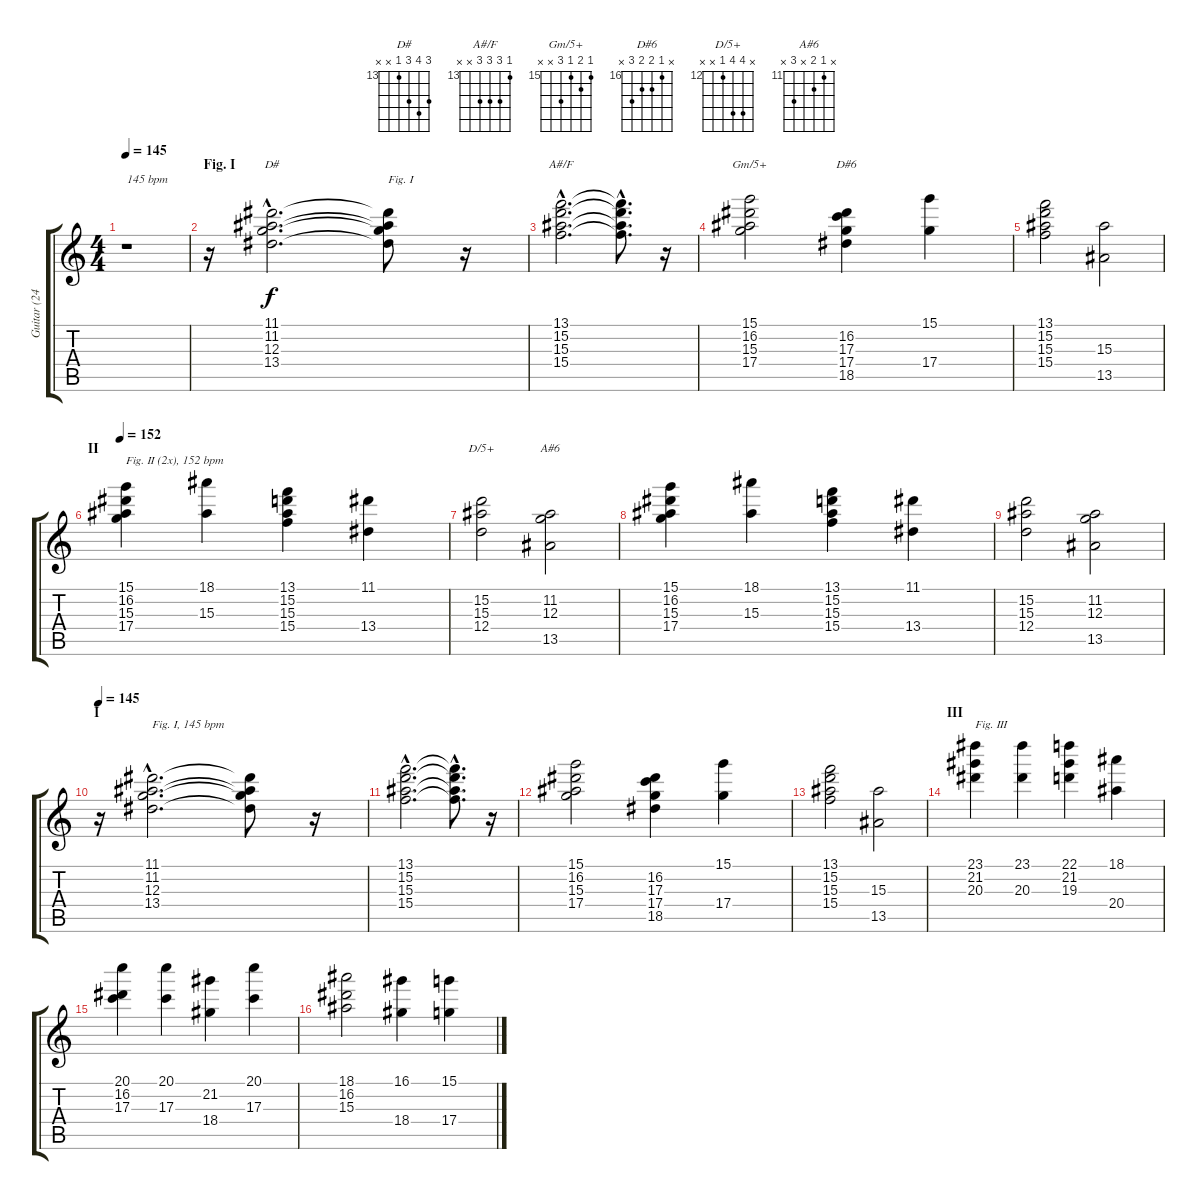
\track ("Guitar (24-fret)" "Guitar (24") {instrument overdrivenguitar}
\staff {score tabs}
\tuning (E4 B3 G3 D3 A2 E2) {hide}
\chord ("D#" 15 16 15 13 x x) {firstfret 13}
\chord ("A#/F" 13 15 15 15 x x) {firstfret 13}
\chord ("Gm/5+" 15 16 15 17 x x) {firstfret 15}
\chord ("D#6" x 16 17 17 18 x) {firstfret 16}
\chord ("D/5+" x 15 15 12 x x) {firstfret 12}
\chord ("A#6" x 11 12 x 13 x) {firstfret 11}
\ts (4 4)
\tempo 145
\clef g2
\ks c
r.1{txt "145 bpm" dy f instrument overdrivenguitar} |
\section ("" "Fig. I")
r.16 (11.1{hac} 11.2{hac} 12.3{hac} 13.4{hac}).2{d ch "D#"} (11.1{t} 11.2{t} 12.3{t} 13.4{t}).8{txt "Fig. I"} r.16 |
(13.1{hac} 15.2{hac} 15.3{hac} 15.4{hac}).2{d ch "A#/F"} (13.1{hac t} 15.2{hac t} 15.3{hac t} 15.4{hac t}).8{d} r.16 |
(15.1 16.2 15.3 17.4).2{ch "Gm/5+"} (16.2 17.3 17.4 18.5).4{ch "D#6"} (15.1 17.4).4 |
(13.1 15.2 15.3 15.4).2 (15.3 13.5).2 |
\section ("" "II")
\tempo 152
(15.1 16.2 15.3 17.4).4{txt "Fig. II (2x), 152 bpm "} (18.1 15.3).4 (13.1 15.2 15.3 15.4).4 (11.1 13.4).4 |
(15.2 15.3 12.4).2{ch "D/5+"} (11.2 12.3 13.5).2{ch "A#6"} |
(15.1 16.2 15.3 17.4).4 (18.1 15.3).4 (13.1 15.2 15.3 15.4).4 (11.1 13.4).4 |
(15.2 15.3 12.4).2 (11.2 12.3 13.5).2 |
\section ("" "I")
\tempo 145
r.16 (11.1{hac} 11.2{hac} 12.3{hac} 13.4{hac}).2{d txt "Fig. I, 145 bpm"} (11.1{t} 11.2{t} 12.3{t} 13.4{t}).8 r.16 |
(13.1{hac} 15.2{hac} 15.3{hac} 15.4{hac}).2{d} (13.1{hac t} 15.2{hac t} 15.3{hac t} 15.4{hac t}).8{d} r.16 |
(15.1 16.2 15.3 17.4).2 (16.2 17.3 17.4 18.5).4 (15.1 17.4).4 |
(13.1 15.2 15.3 15.4).2 (15.3 13.5).2 |
\section ("" "III")
(23.1 21.2 20.3).4{txt "Fig. III"} (23.1 20.3).4 (22.1 21.2 19.3).4 (18.1 20.4).4 |
(20.1 16.2 17.3).4 (20.1 17.3).4 (21.2 18.4).4 (20.1 17.3).4 |
(18.1 16.2 15.3).2 (16.1 18.4).4 (15.1 17.4).4
